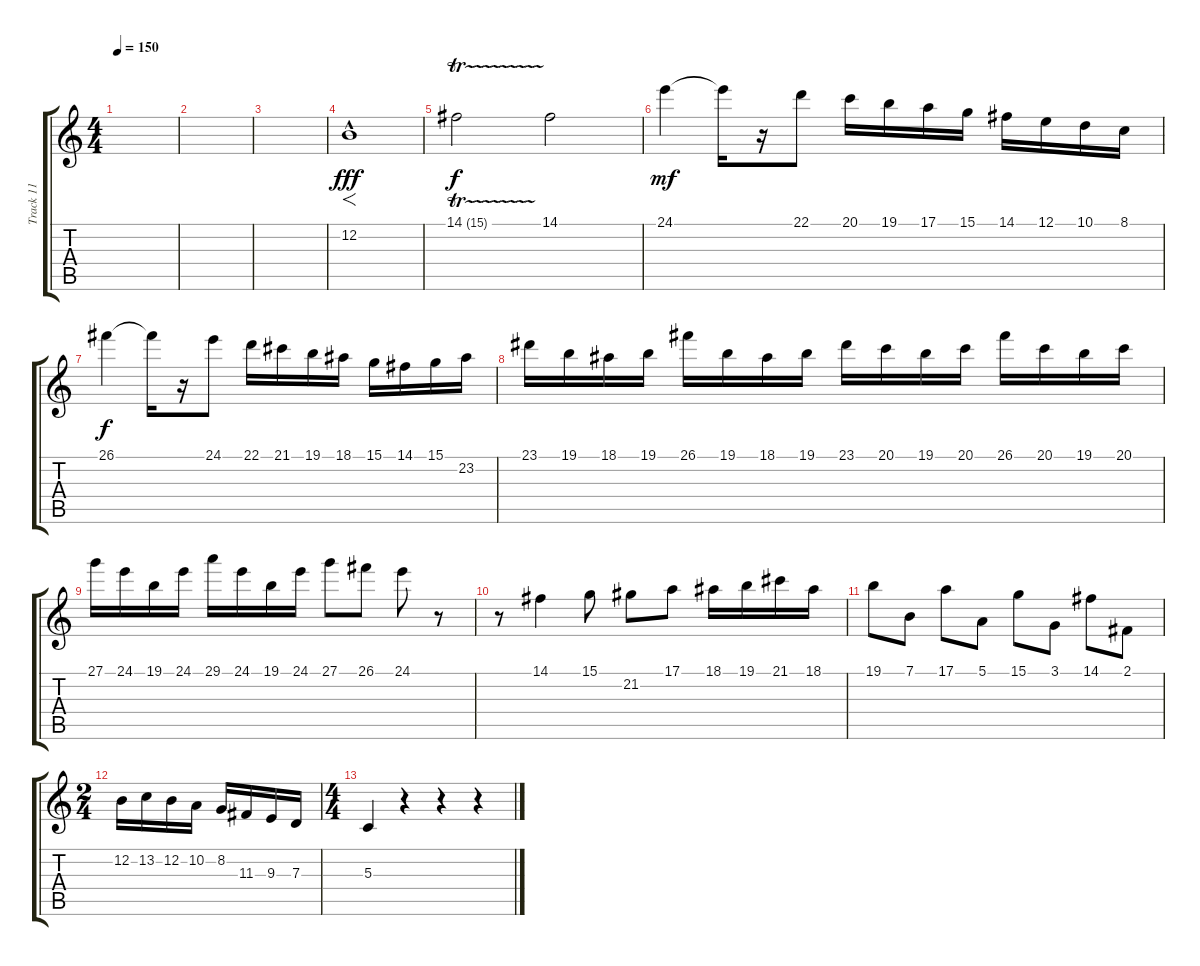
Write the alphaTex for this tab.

\track ("Track 11" "Track 11") {instrument stringensemble1}
\staff {score tabs}
\tuning (E4 B3 G3 D3 A2 E2) {hide}
\ts (4 4)
\tempo 150
\clef g2
\ks c
|
|
|
12.2{hac}.1{f dy fff} |
14.1{tr (15 32)}.2{dy f instrument violin} 14.1.2 |
24.1.4{dy mf instrument stringensemble1} 24.1{t}.16 r.16 22.1.8 20.1.16 19.1.16 17.1.16 15.1.16 14.1.16 12.1.16 10.1.16 8.1.16 |
26.1.4{dy f} 26.1{t}.16 r.16 24.1.8 22.1.16 21.1.16 19.1.16 18.1.16 15.1.16 14.1.16 15.1.16 23.2.16 |
23.1.16 19.1.16 18.1.16 19.1.16 26.1.16 19.1.16 18.1.16 19.1.16 23.1.16 20.1.16 19.1.16 20.1.16 26.1.16 20.1.16 19.1.16 20.1.16 |
27.1.16 24.1.16 19.1.16 24.1.16 29.1.16 24.1.16 19.1.16 24.1.16 27.1.8 26.1.8 24.1.8 r.8 |
r.8 14.1.4 15.1.8 21.2.8 17.1.8 18.1.16 19.1.16 21.1.16 18.1.16 |
19.1.8 7.1.8 17.1.8 5.1.8 15.1.8 3.1.8 14.1.8 2.1.8 |
\ts (2 4)
12.2.16 13.2.16 12.2.16 10.2.16 8.2.16 11.3.16 9.3.16 7.3.16 |
\ts (4 4)
5.3.4 r.4 r.4 r.4
